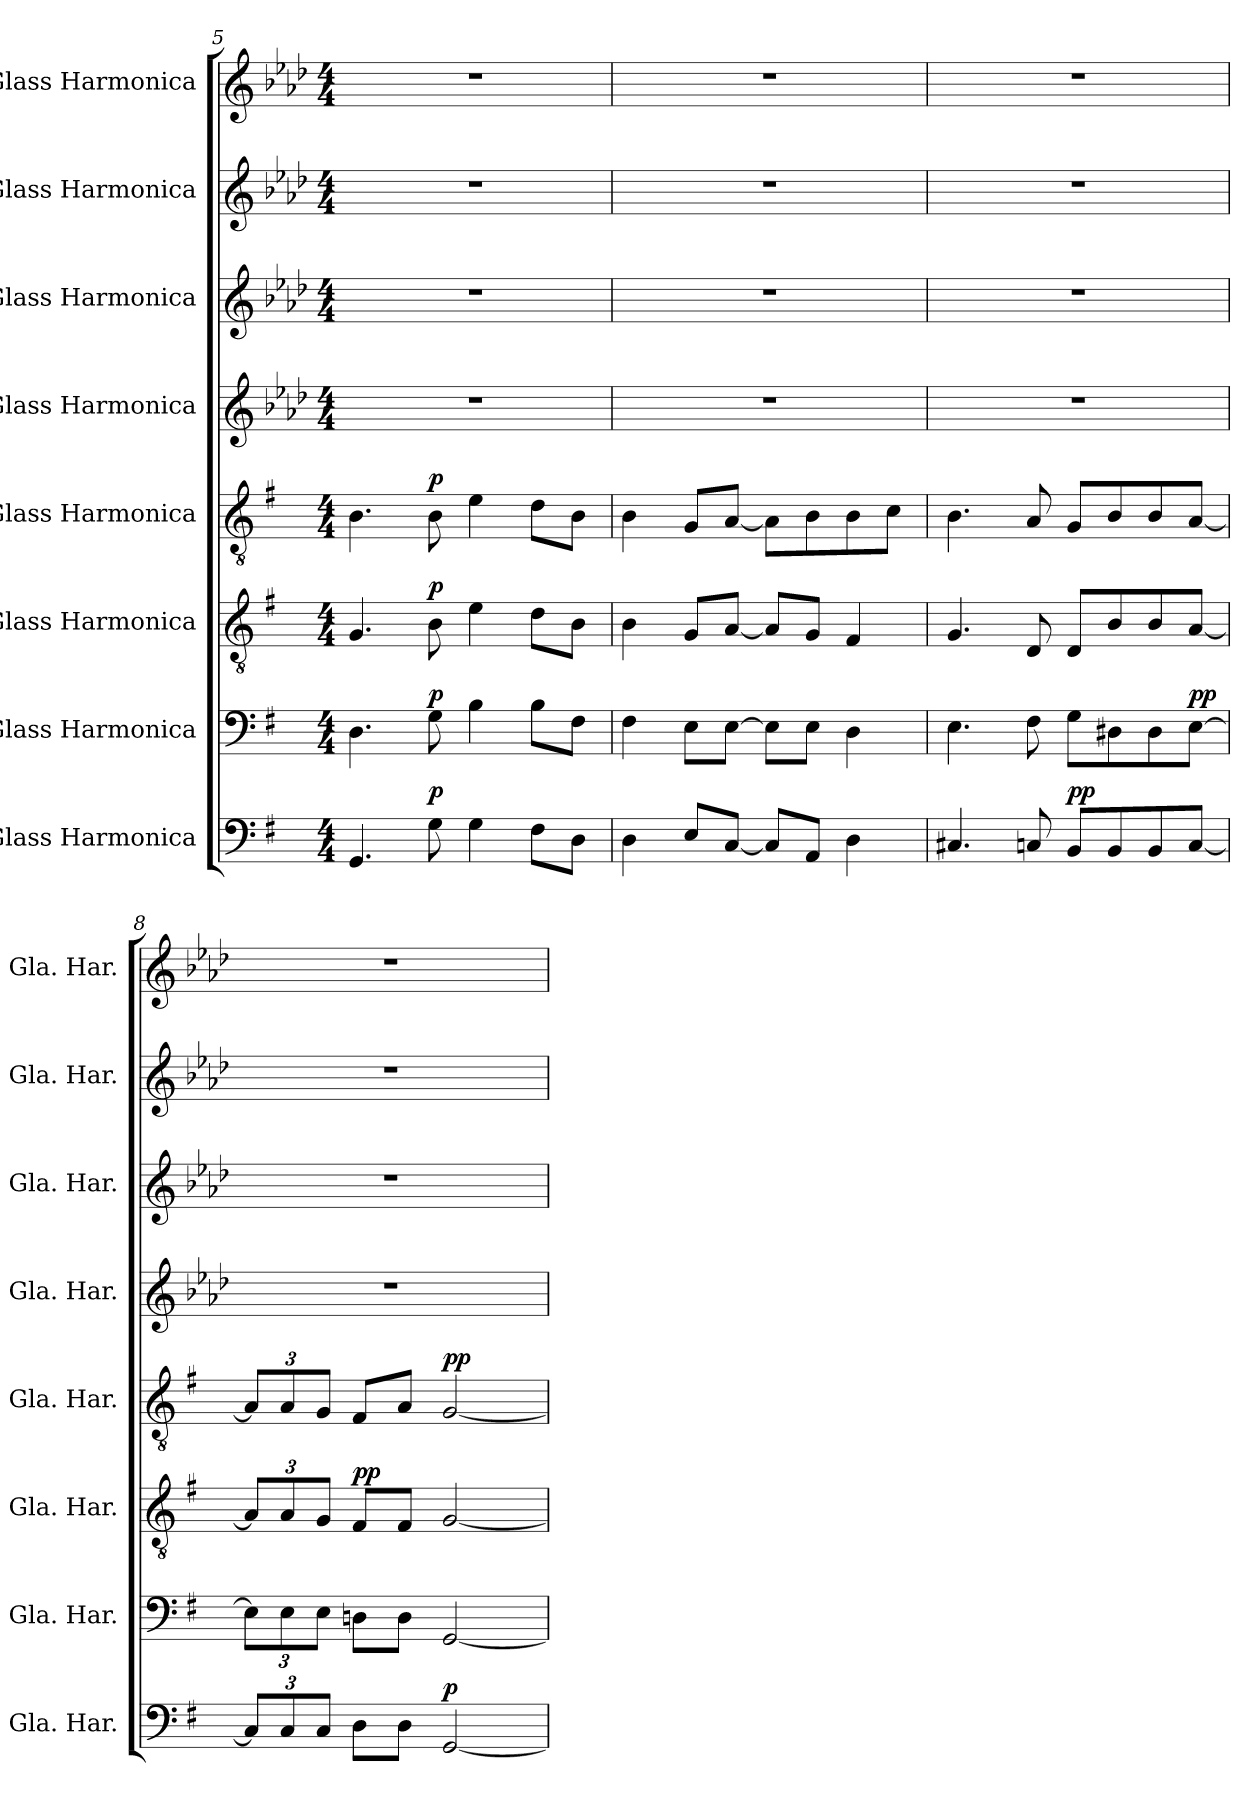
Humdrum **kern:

**kern	**dynam	**kern	**dynam	**kern	**dynam	**kern	**dynam	**kern	**kern	**kern	**kern
*part8	*part8	*part7	*part7	*part6	*part6	*part5	*part5	*part4	*part3	*part2	*part1
*staff8	*staff8	*staff7	*staff7	*staff6	*staff6	*staff5	*staff5	*staff4	*staff3	*staff2	*staff1
*I"Glass Harmonica	*	*I"Glass Harmonica	*	*I"Glass Harmonica	*	*I"Glass Harmonica	*	*I"Glass Harmonica	*I"Glass Harmonica	*I"Glass Harmonica	*I"Glass Harmonica
*I'Gla. Har.	*	*I'Gla. Har.	*	*I'Gla. Har.	*	*I'Gla. Har.	*	*I'Gla. Har.	*I'Gla. Har.	*I'Gla. Har.	*I'Gla. Har.
!!LO:PB:g=z
*clefF4	*	*clefF4	*	*clefGv2	*	*clefGv2	*	*clefG2	*clefG2	*clefG2	*clefG2
*k[f#]	*	*k[f#]	*	*k[f#]	*	*k[f#]	*	*k[b-e-a-d-]	*k[b-e-a-d-]	*k[b-e-a-d-]	*k[b-e-a-d-]
*G:	*	*G:	*	*G:	*	*G:	*	*A-:	*A-:	*A-:	*A-:
*M4/4	*	*M4/4	*	*M4/4	*	*M4/4	*	*M4/4	*M4/4	*M4/4	*M4/4
=5	=5	=5	=5	=5	=5	=5	=5	=5	=5	=5	=5
4.GG/	.	4.D\	.	4.G/	.	4.B\	.	1r	1r	1r	1r
!	!LO:DY:a	!	!LO:DY:a	!	!LO:DY:a	!	!LO:DY:a	!	!	!	!
8G\	p	8G\	p	8B\	p	8B\	p	.	.	.	.
4G\	.	4B\	.	4e\	.	4e\	.	.	.	.	.
8F#\L	.	8B\L	.	8d\L	.	8d\L	.	.	.	.	.
8D\J	.	8F#\J	.	8B\J	.	8B\J	.	.	.	.	.
=6	=6	=6	=6	=6	=6	=6	=6	=6	=6	=6	=6
4D\	.	4F#\	.	4B\	.	4B\	.	1r	1r	1r	1r
8E/L	.	8E\L	.	8G/L	.	8G/L	.	.	.	.	.
[8C/J	.	[8E\J	.	[8A/J	.	[8A/J	.	.	.	.	.
8C/L]	.	8E\L]	.	8A/L]	.	8A\L]	.	.	.	.	.
8AA/J	.	8E\J	.	8G/J	.	8B\	.	.	.	.	.
4D\	.	4D\	.	4F#/	.	8B\	.	.	.	.	.
.	.	.	.	.	.	8c\J	.	.	.	.	.
=7	=7	=7	=7	=7	=7	=7	=7	=7	=7	=7	=7
4.C#X/	.	4.E\	.	4.G/	.	4.B\	.	1r	1r	1r	1r
8Cn/	.	8F#\	.	8D/	.	8A/	.	.	.	.	.
!	!LO:DY:a	!	!	!	!	!	!	!	!	!	!
8BB/L	pp	8G\L	.	8D/L	.	8G/L	.	.	.	.	.
8BB/	.	8D#X\	.	8B/	.	8B/	.	.	.	.	.
8BB/	.	8D#\	.	8B/	.	8B/	.	.	.	.	.
!	!	!	!LO:DY:a	!	!	!	!	!	!	!	!
[8C/J	.	[8E\J	pp	[8A/J	.	[8A/J	.	.	.	.	.
=8	=8	=8	=8	=8	=8	=8	=8	=8	=8	=8	=8
*Xbrackettup	*	*Xbrackettup	*	*Xbrackettup	*	*Xbrackettup	*	*	*	*	*
12C/L]	.	12E\L]	.	12A/L]	.	12A/L]	.	1r	1r	1r	1r
12C/	.	12E\	.	12A/	.	12A/	.	.	.	.	.
12C/J	.	12E\J	.	12G/J	.	12G/J	.	.	.	.	.
!	!	!	!	!	!LO:DY:a	!	!	!	!	!	!
8D\L	.	8Dn\L	.	8F#/L	pp	8F#/L	.	.	.	.	.
8D\J	.	8D\J	.	8F#/J	.	8A/J	.	.	.	.	.
!	!LO:DY:a	!	!	!	!	!	!LO:DY:a	!	!	!	!
[2GG/	p	[2GG/	.	[2G/	.	[2G/	pp	.	.	.	.
=	=	=	=	=	=	=	=	=	=	=	=
*-	*-	*-	*-	*-	*-	*-	*-	*-	*-	*-	*-
